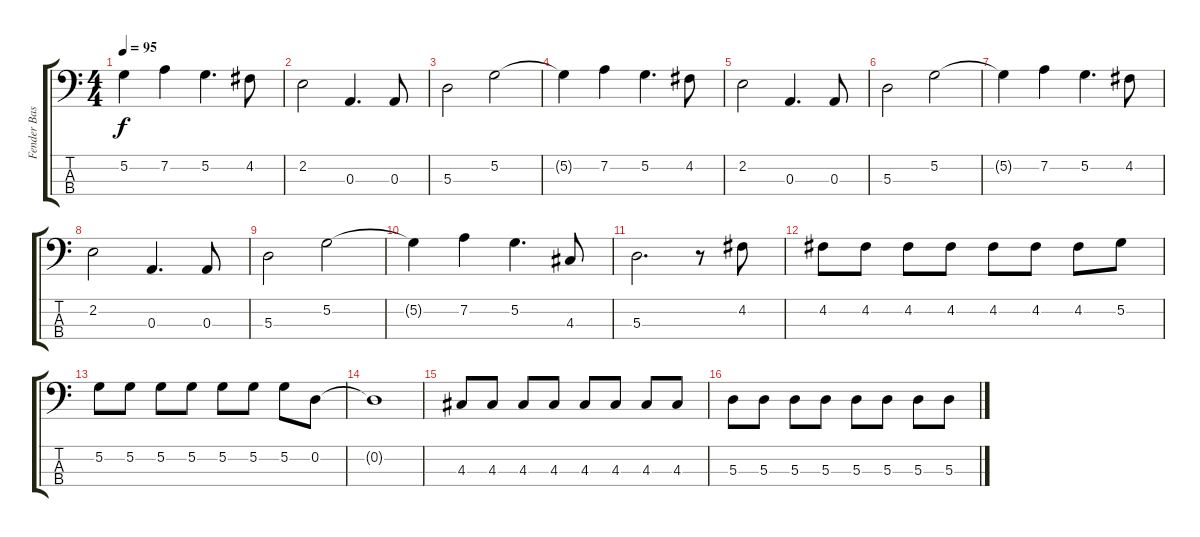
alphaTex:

\track ("Fender Bass Precision" "Fender Bas") {instrument electricbassfinger}
\staff {score tabs}
\tuning (G2 D2 A1 E1) {hide}
\ts (4 4)
\tempo 95
\clef f4
\ks c
5.2{t}.4{dy f} 7.2.4 5.2.4{d} 4.2.8 |
2.2.2 0.3.4{d} 0.3.8 |
5.3.2 5.2.2 |
5.2{t}.4 7.2.4 5.2.4{d} 4.2.8 |
2.2.2 0.3.4{d} 0.3.8 |
5.3.2 5.2.2 |
5.2{t}.4 7.2.4 5.2.4{d} 4.2.8 |
2.2.2 0.3.4{d} 0.3.8 |
5.3.2 5.2.2 |
5.2{t}.4 7.2.4 5.2.4{d} 4.3.8 |
5.3.2{d} r.8 4.2.8 |
4.2.8 4.2.8 4.2.8 4.2.8 4.2.8 4.2.8 4.2.8 5.2.8 |
5.2.8 5.2.8 5.2.8 5.2.8 5.2.8 5.2.8 5.2.8 0.2.8 |
0.2{t}.1 |
4.3.8 4.3.8 4.3.8 4.3.8 4.3.8 4.3.8 4.3.8 4.3.8 |
5.3.8 5.3.8 5.3.8 5.3.8 5.3.8 5.3.8 5.3.8 5.3.8
